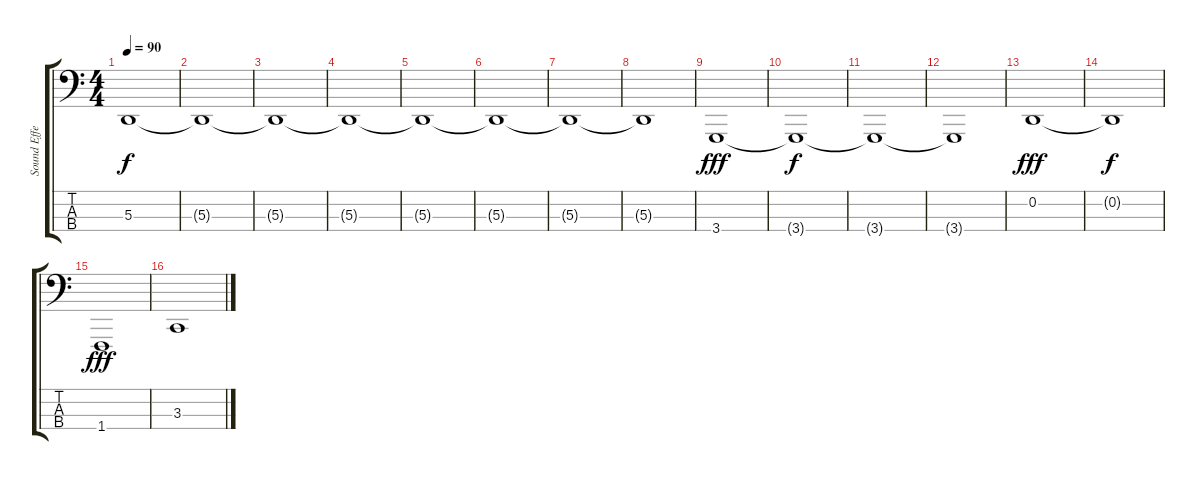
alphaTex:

\track ("Sound Effect" "Sound Effe") {instrument pad8sweep}
\staff {score tabs}
\tuning (G2 D2 A1 E1) {hide}
\ts (4 4)
\tempo 90
\clef f4
\ks c
5.3{t}.1{dy f} |
5.3{t}.1 |
5.3{t}.1 |
5.3{t}.1 |
5.3{t}.1 |
5.3{t}.1 |
5.3{t}.1 |
5.3{t}.1 |
3.4.1{dy fff} |
3.4{t}.1{dy f} |
3.4{t}.1 |
3.4{t}.1 |
0.2.1{dy fff} |
0.2{t}.1{dy f} |
1.4.1{dy fff} |
3.3.1
